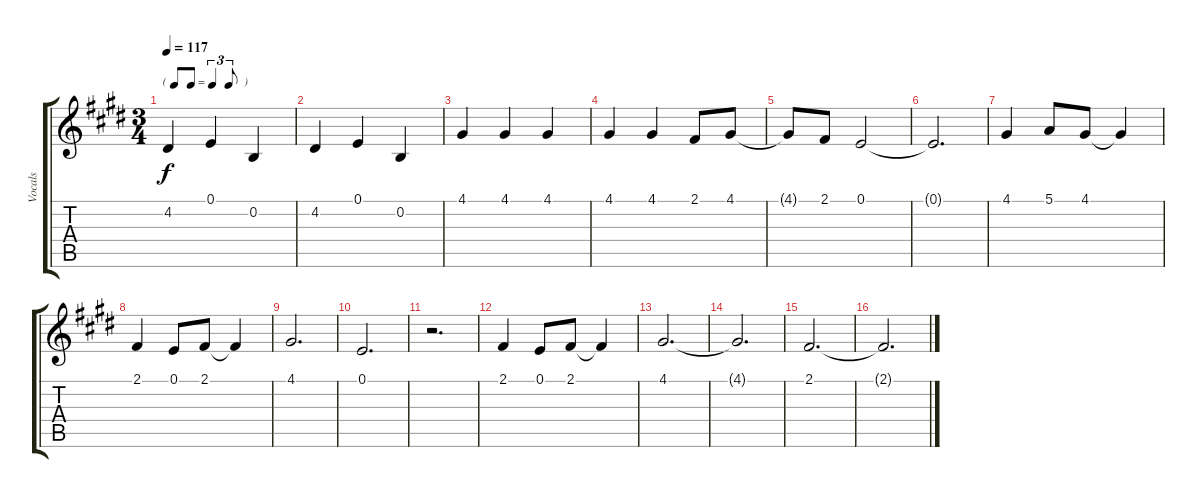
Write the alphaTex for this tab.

\track ("Vocals" "Vocals") {instrument acousticgrandpiano}
\staff {score tabs}
\tuning (E4 B3 G3 D3 A2 E2) {hide}
\ts (3 4)
\tf triplet8th
\tempo 117
\clef g2
\ks e
4.2.4{dy f} 0.1.4 0.2.4 |
4.2.4 0.1.4 0.2.4 |
4.1.4 4.1.4 4.1.4 |
4.1.4 4.1.4 2.1.8 4.1.8 |
4.1{t}.8 2.1.8 0.1.2 |
0.1{t}.2{d} |
4.1.4 5.1.8 4.1.8 4.1{t}.4 |
2.1.4 0.1.8 2.1.8 2.1{t}.4 |
4.1.2{d} |
0.1.2{d} |
r.2{d} |
2.1.4 0.1.8 2.1.8 2.1{t}.4 |
4.1.2{d} |
4.1{t}.2{d} |
2.1.2{d} |
2.1{t}.2{d}
